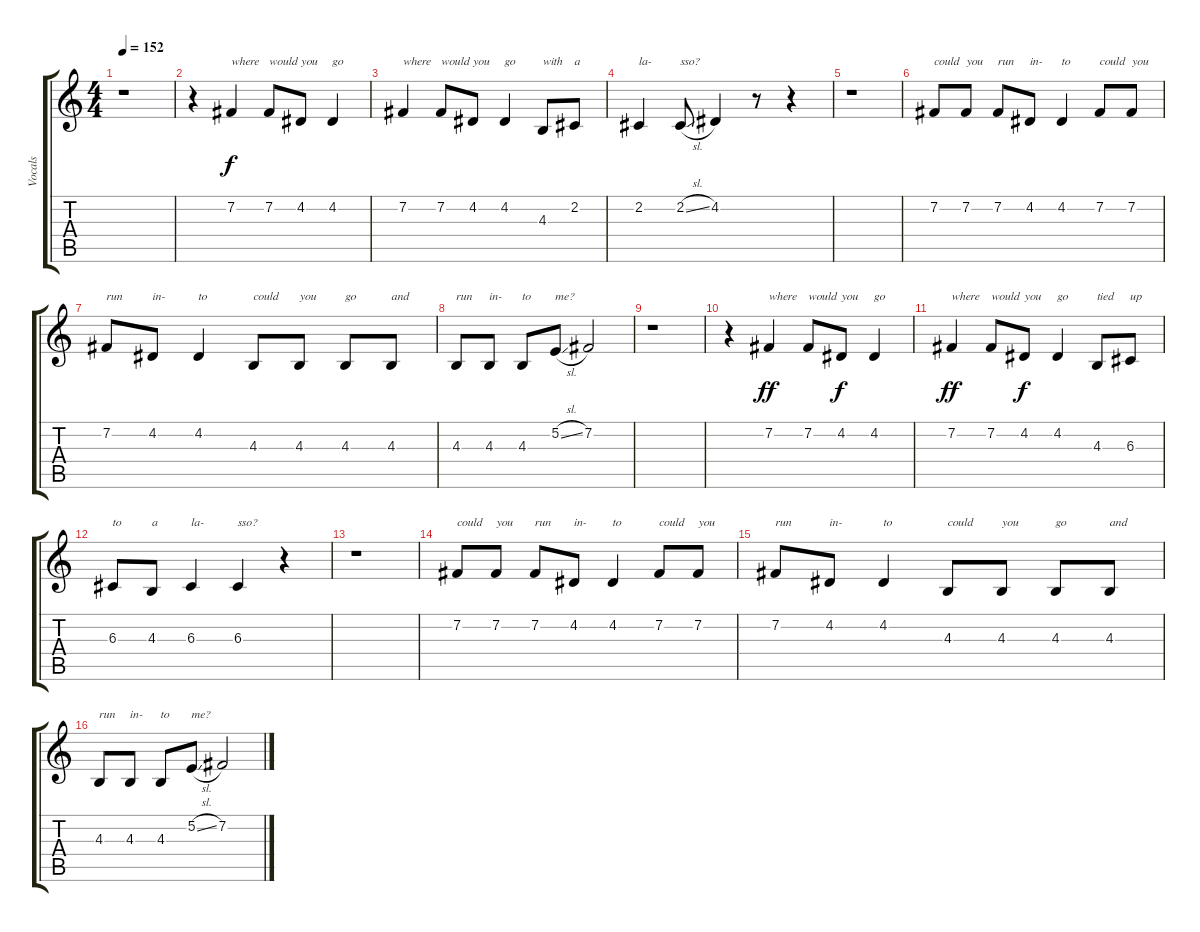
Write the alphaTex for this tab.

\track ("Vocals" "Vocals") {instrument lead6voice}
\staff {score tabs}
\tuning (E4 B3 G3 D3 A2 E2) {hide}
\ts (4 4)
\tempo 152
\clef g2
\ks c
r.1{dy f} |
r.4 7.2.4{txt "where"} 7.2.8{txt "would"} 4.2.8{txt "you"} 4.2.4{txt "go"} |
7.2.4{txt "where"} 7.2.8{txt "would"} 4.2.8{txt "you"} 4.2.4{txt "go"} 4.3.8{txt "with"} 2.2.8{txt "a"} |
2.2.4{txt "la-"} 2.2{sl}.8{txt "sso?"} 4.2.4 r.8 r.4 |
r.1 |
7.2.8{txt "could"} 7.2.8{txt "you"} 7.2.8{txt "run"} 4.2.8{txt "in-"} 4.2.4{txt "to"} 7.2.8{txt "could"} 7.2.8{txt "you"} |
7.2.8{txt "run"} 4.2.8{txt "in-"} 4.2.4{txt "to"} 4.3.8{txt "could"} 4.3.8{txt "you"} 4.3.8{txt "go"} 4.3.8{txt "and"} |
4.3.8{txt "run"} 4.3.8{txt "in-"} 4.3.8{txt "to"} 5.2{sl}.8{txt "me?"} 7.2.2 |
r.1 |
r.4 7.2.4{txt "where" dy ff} 7.2.8{txt "would"} 4.2.8{txt "you" dy f} 4.2.4{txt "go"} |
7.2.4{txt "where" dy ff} 7.2.8{txt "would"} 4.2.8{txt "you" dy f} 4.2.4{txt "go"} 4.3.8{txt "tied"} 6.3.8{txt "up"} |
6.3.8{txt "to"} 4.3.8{txt "a"} 6.3.4{txt "la-"} 6.3.4{txt "sso?"} r.4 |
r.1 |
7.2.8{txt "could"} 7.2.8{txt "you"} 7.2.8{txt "run"} 4.2.8{txt "in-"} 4.2.4{txt "to"} 7.2.8{txt "could"} 7.2.8{txt "you"} |
7.2.8{txt "run"} 4.2.8{txt "in-"} 4.2.4{txt "to"} 4.3.8{txt "could"} 4.3.8{txt "you"} 4.3.8{txt "go"} 4.3.8{txt "and"} |
4.3.8{txt "run"} 4.3.8{txt "in-"} 4.3.8{txt "to"} 5.2{sl}.8{txt "me?"} 7.2.2
